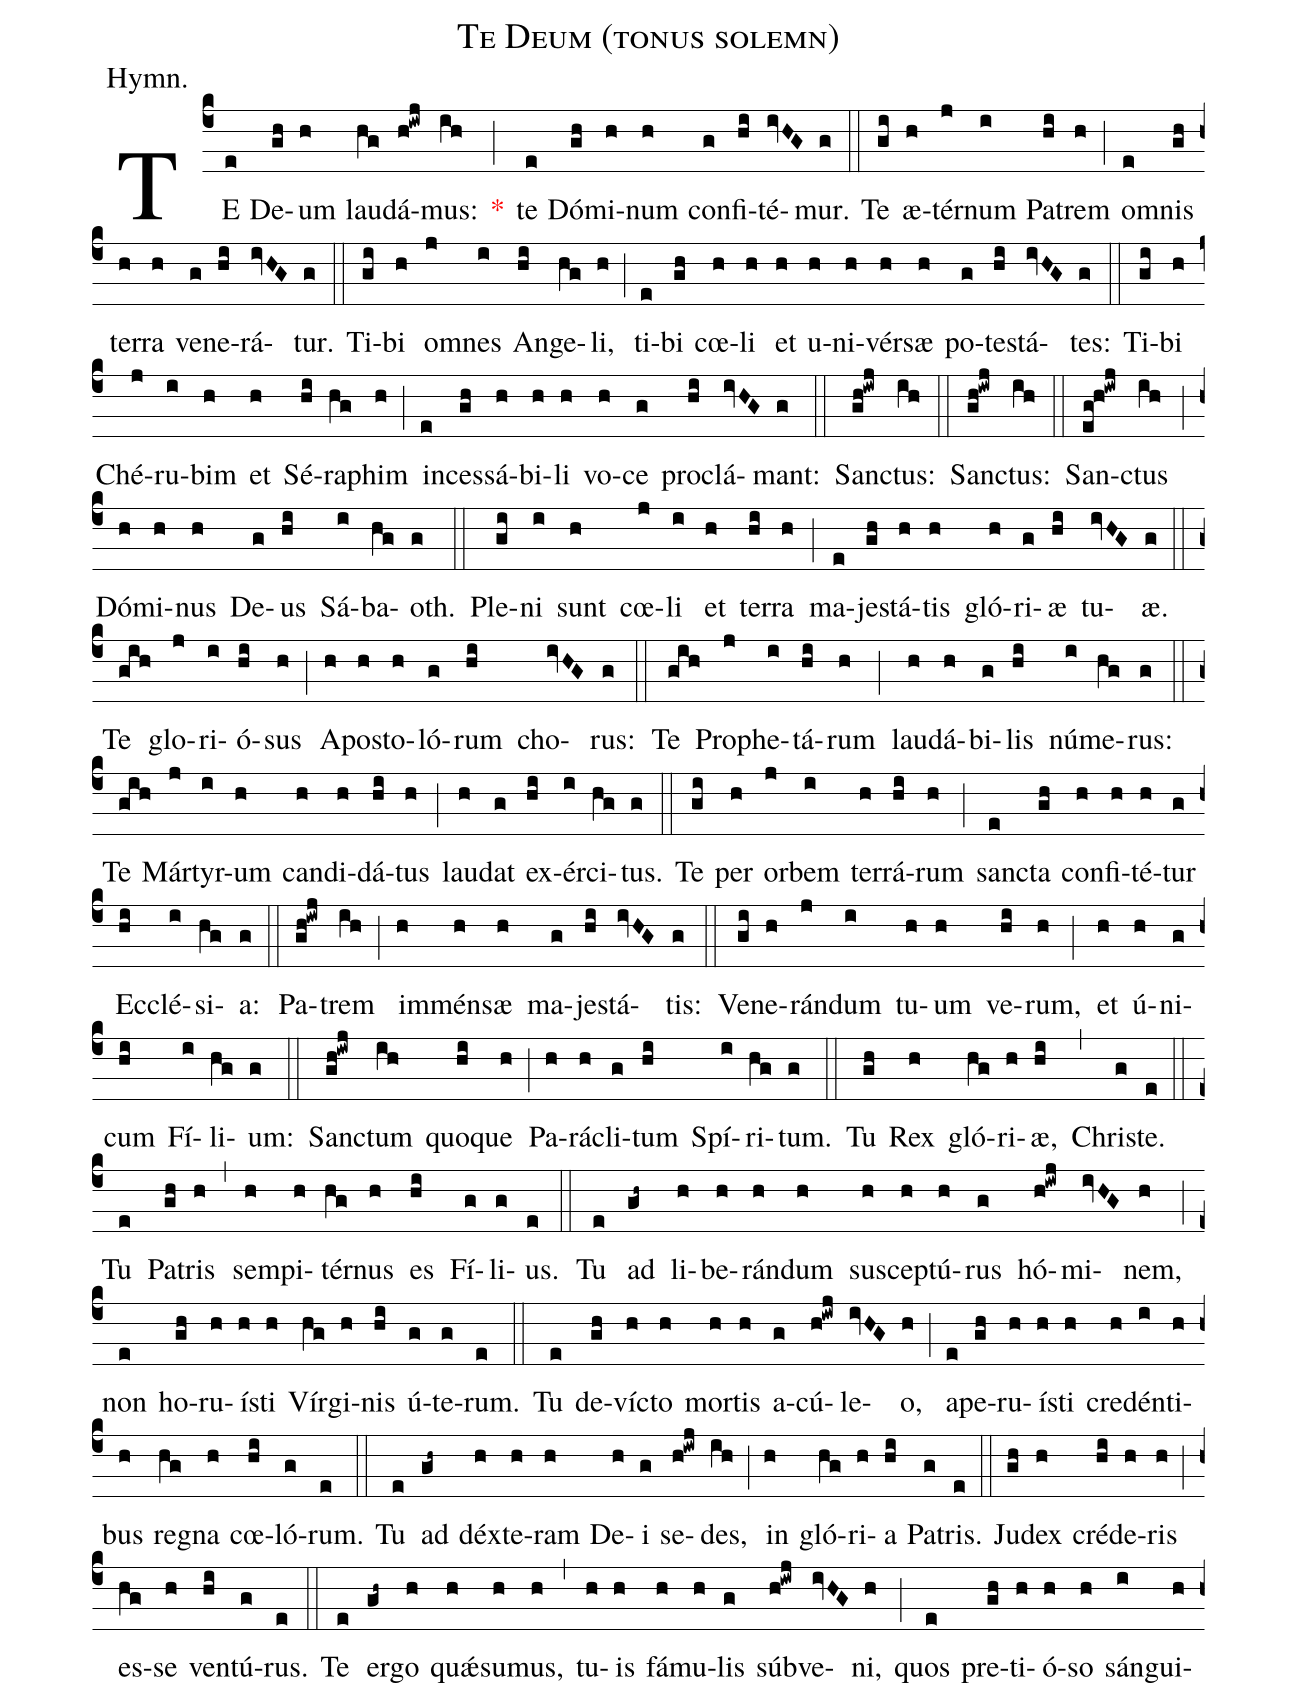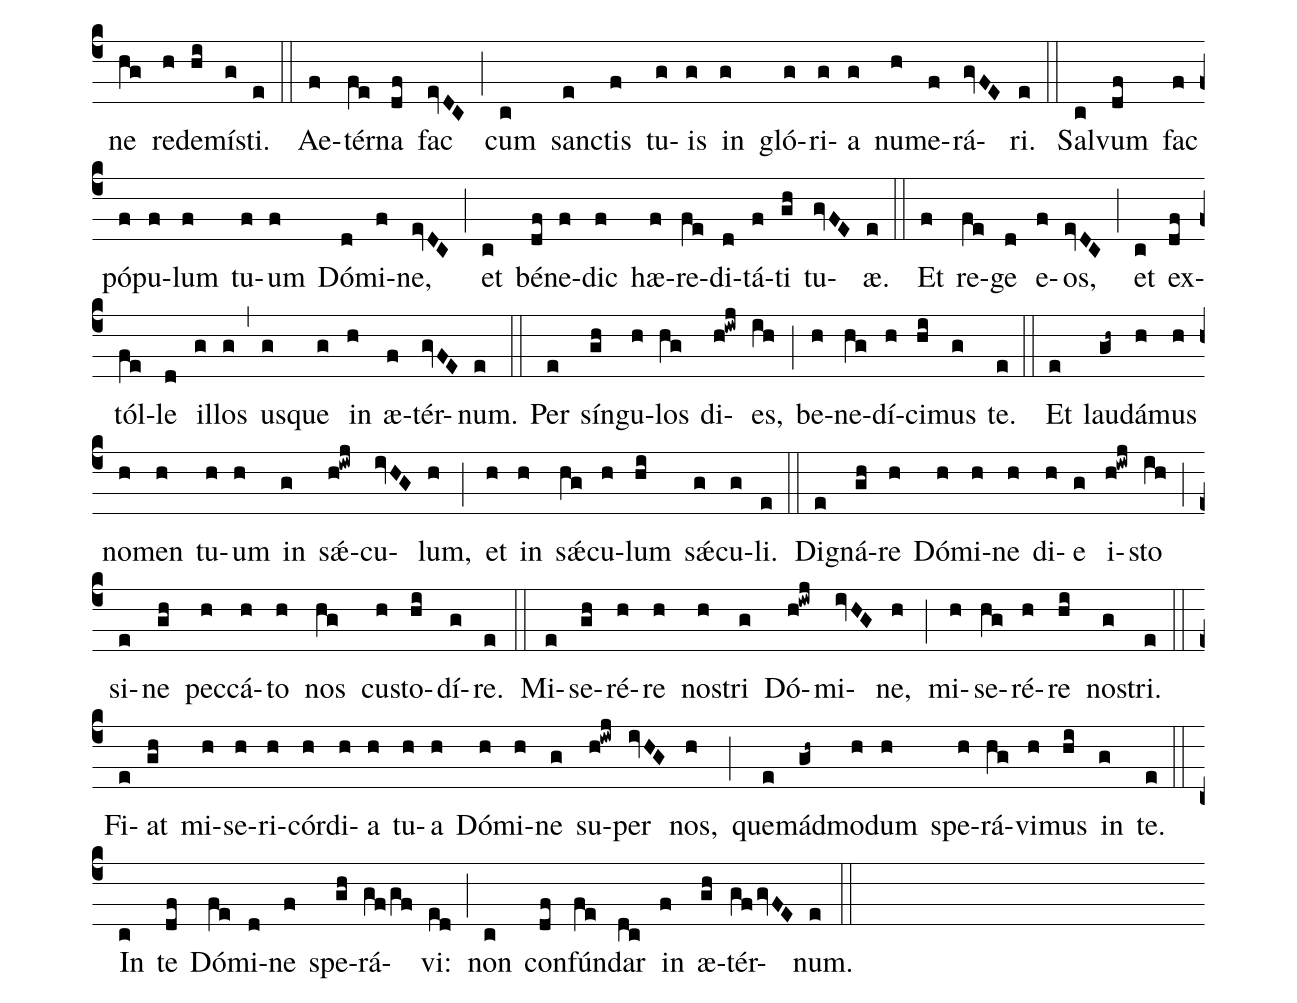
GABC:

name:Te Deum (tonus solemn);
annotation:Hymn.;
mode:III.;
%%
(c4) TE(e) De(gh)um(h) lau(hg)dá(h!iwj)mus:(ih) <v>\red{*}</v>(;) te(e) Dó(gh)mi(h)num(h) con(g)fi(hi)té(ivHG)mur.(g) (::) Te(gi) æ(h)tér(j)num(i) Pa(hi)trem(h) (;) o(e)mnis(gh) ter(h)ra(h) ve(g)ne(hi)rá(ivHG)tur.(g) (::) Ti(gi)bi(h) o(j)mnes(i) An(hi)ge(hg)li,(h) (;) ti(e)bi(gh) cœ(h)li(h) et(h) u(h)ni(h)vér(h)sæ(h) po(g)te(hi)stá(ivHG)tes:(g) (::) Ti(gi)bi(h) Ché(j)ru(i)bim(h) et(h) Sé(hi)ra(hg)phim(h) (;) in(e)ces(gh)sá(h)bi(h)li(h) vo(h)ce(g) pro(hi)clá(ivHG)mant:(g) (::) San(gh!iwj)ctus:(ih) (::) San(gh!iwj)ctus:(ih) (::) San(eg!h!iwj)ctus(ih) (;) Dó(h)mi(h)nus(h) De(g)us(hi) Sá(i)ba(hg)oth.(g) (::) Ple(gi)ni(i) sunt(h) cœ(j)li(i) et(h) ter(hi)ra(h) (;) ma(e)je(gh)stá(h)tis(h) gló(h)ri(g)æ(hi) tu(ivHG)æ.(g) (::) Te(gih) glo(j)ri(i)ó(hi)sus(h) (;) A(h)po(h)sto(h)ló(g)rum(hi) cho(ivHG)rus:(g) (::) Te(gih) Pro(j)phe(i)tá(hi)rum(h) (;) lau(h)dá(h)bi(g)lis(hi) nú(i)me(hg)rus:(g) (::) Te(gih) Már(j)tyr(i)um(h) can(h)di(h)dá(hi)tus(h) (;) lau(h)dat(g) ex(hi)ér(i)ci(hg)tus.(g) (::) Te(gi) per(h) or(j)bem(i) ter(h)rá(hi)rum(h) (;) san(e)cta(gh) con(h)fi(h)té(h)tur(g) Ec(hi)clé(i)si(hg)a:(g) (::) Pa(gh!iwj)trem(ih) (;) im(h)mén(h)sæ(h) ma(g)je(hi)stá(ivHG)tis:(g) (::) Ve(gi)ne(h)rán(j)dum(i) tu(h)um(h) ve(hi)rum,(h) (;) et(h) ú(h)ni(g)cum(hi) Fí(i)li(hg)um:(g) (::) San(gh!iwj)ctum(ih) quo(hi)que(h) (;) Pa(h)rá(h)cli(g)tum(hi) Spí(i)ri(hg)tum.(g) (::) Tu(gh) Rex(h) gló(hg)ri(h)æ,(hi) (,) Chri(g)ste.(e) (::) Tu(e) Pa(gh)tris(h) (,) sem(h)pi(h)tér(hg)nus(h) es(hi) Fí(g)li(g)us.(e) (::) Tu(e) ad(gh~) li(h)be(h)rán(h)dum(h) su(h)sce(h)ptú(h)rus(g) hó(h!iwj)mi(ivHG)nem,(h) (;) non(e) ho(gh)ru(h)í(h)sti(h) Vír(hg)gi(h)nis(hi) ú(g)te(g)rum.(e) (::) Tu(e) de(gh)ví(h)cto(h) mor(h)tis(h) a(g)cú(h!iwj)le(ivHG)o,(h) (;) a(e)pe(gh)ru(h)í(h)sti(h) cre(h)dén(i)ti(h)bus(h) re(hg)gna(h) cœ(hi)ló(g)rum.(e) (::) Tu(e) ad(gh~) déx(h)te(h)ram(h) De(h)i(g) se(h!iwj)des,(ih) (;) in(h) gló(hg)ri(h)a(hi) Pa(g)tris.(e) (::) Ju(gh)dex(h) cré(hi)de(h)ris(h) (;) es(hg)se(h) ven(hi)tú(g)rus.(e) (::) Te(e) er(gh~)go(h) qu<sp>'ae</sp>(h)su(h)mus,(h) (,) tu(h)is(h) fá(h)mu(h)lis(g) súb(h!iwj)ve(ivHG)ni,(h) (;) quos(e) pre(gh)ti(h)ó(h)so(h) sán(i)gui(h)ne(hg) re(h)de(hi)mí(g)sti.(e) (::) Ae(f)tér(fe)na(df) fac(evDC) (;) cum(c) san(e)ctis(f) tu(g)is(g) in(g) gló(g)ri(g)a(g) nu(h)me(f)rá(gvFE)ri.(e) (::) Sal(c)vum(df) fac(f) pó(f)pu(f)lum(f) tu(f)um(f) Dó(d)mi(f)ne,(evDC) (;) et(c) bé(df)ne(f)dic(f) hæ(f)re(fe)di(d)tá(f)ti(gh) tu(gvFE)æ.(e) (::) Et(f) re(fe)ge(d) e(f)os,(evDC) (;) et(c) ex(df)tól(fe)le(d) il(g)los(g) (,) us(g)que(g) in(h) æ(f)tér(gvFE)num.(e) (::) Per(e) sín(gh)gu(h)los(hg) di(h!iwj)es,(ih) (;) be(h)ne(hg)dí(h)ci(hi)mus(g) te.(e) (::) Et(e) lau(gh~)dá(h)mus(h) no(h)men(h) tu(h)um(h) in(g) s<sp>'ae</sp>(h!iwj)cu(ivHG)lum,(h) (;) et(h) in(h) s<sp>'ae</sp>(hg)cu(h)lum(hi) s<sp>'ae</sp>(g)cu(g)li.(e) (::) Di(e)gná(gh)re(h) Dó(h)mi(h)ne(h) di(h)e(g) i(h!iwj)sto(ih) (;) si(e)ne(gh) pec(h)cá(h)to(h) nos(hg) cu(h)sto(hi)dí(g)re.(e) (::) Mi(e)se(gh)ré(h)re(h) no(h)stri(g) Dó(h!iwj)mi(ivHG)ne,(h) (;) mi(h)se(hg)ré(h)re(hi) no(g)stri.(e) (::) Fi(e)at(gh) mi(h)se(h)ri(h)cór(h)di(h)a(h) tu(h)a(h) Dó(h)mi(h)ne(g) su(h!iwj)per(ivHG) nos,(h) (;) que(e)mád(gh~)mo(h)dum(h) spe(h)rá(hg)vi(h)mus(hi) in(g) te.(e) (::) In(c) te(df) Dó(fe)mi(d)ne(f) spe(gh)rá(gf/gf)vi:(ed) (;) non(c) con(df)fún(fe)dar(dc) in(f) æ(gh)tér(gfgvFE)num.(e) (::)
